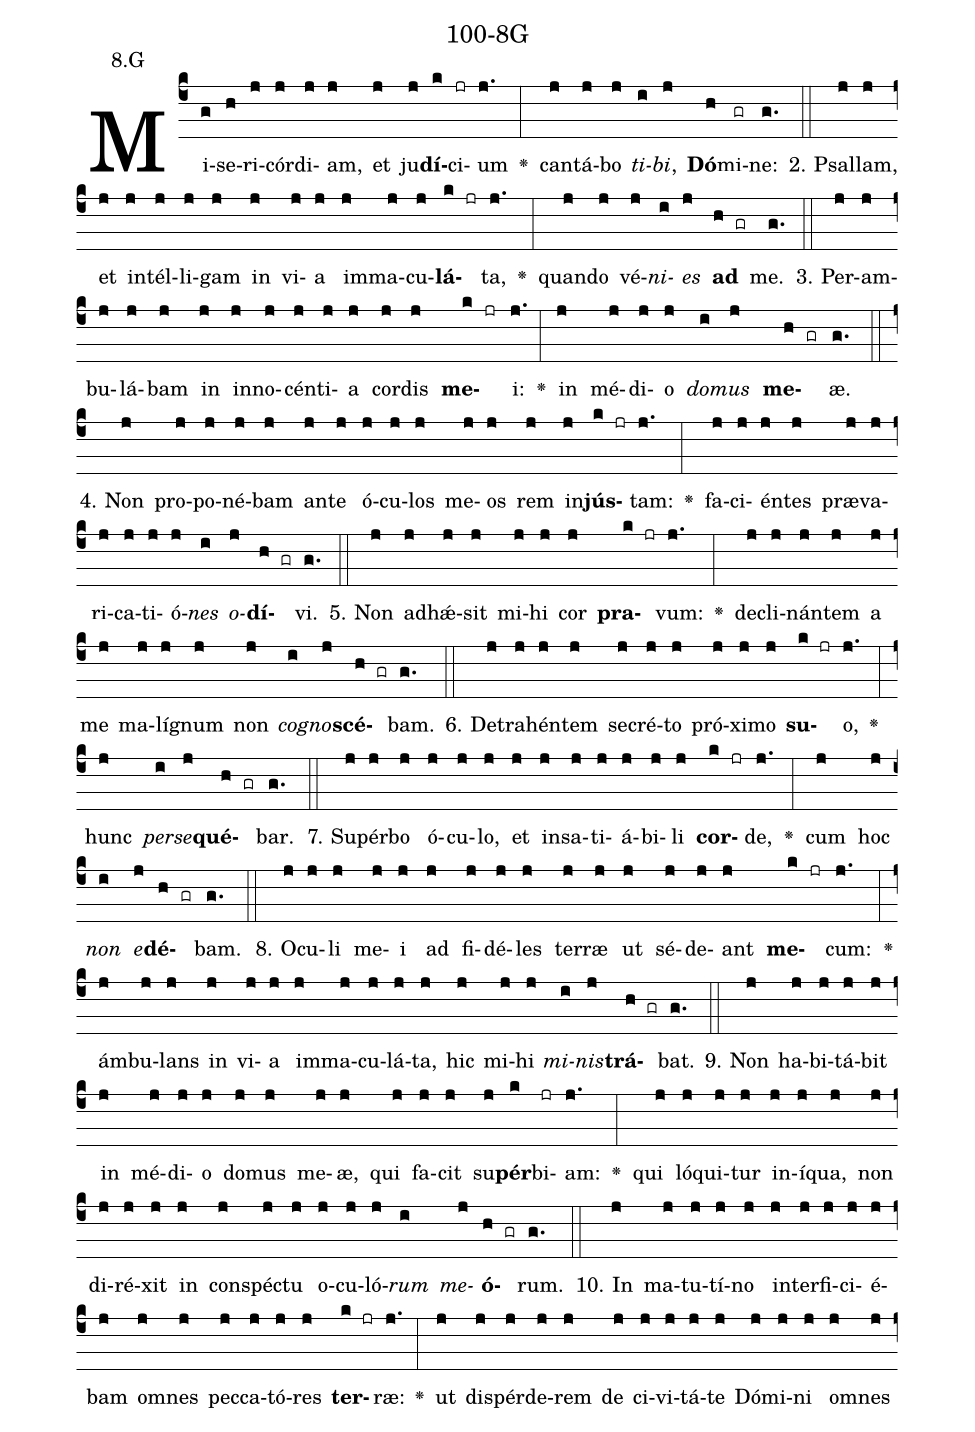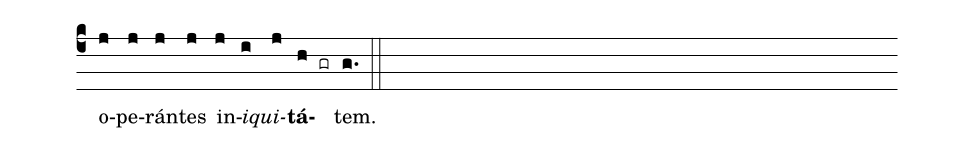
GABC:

name: 100-8G;
annotation: 8.G;
%%
(c4)Mi(g)se(h)ri(j)cór(j)di(j)am,(j) et(j) ju(j)<b>dí</b>(k)ci(jr)um(j.) <v>\greheightstar</v>(:) can(j)tá(j)bo(j) <i>ti</i>(i)<i>bi</i>,(j) <b>Dó</b>(h)mi(gr)ne:(g.) (::)
2. Psal(j)lam,(j) et(j) in(j)tél(j)li(j)gam(j) in(j) vi(j)a(j) im(j)ma(j)cu(j)<b>lá</b>(k jr)ta,(j.) <v>\greheightstar</v>(:) quan(j)do(j) vé(j)<i>ni</i>(i)<i>es</i>(j) <b>ad</b>(h gr) me.(g.) (::)
3. Per(j)am(j)bu(j)lá(j)bam(j) in(j) in(j)no(j)cén(j)ti(j)a(j) cor(j)dis(j) <b>me</b>(k jr)i:(j.) <v>\greheightstar</v>(:) in(j) mé(j)di(j)o(j) <i>do</i>(i)<i>mus</i>(j) <b>me</b>(h gr)æ.(g.) (::)
4. Non(j) pro(j)po(j)né(j)bam(j) an(j)te(j) ó(j)cu(j)los(j) me(j)os(j) rem(j) in(j)<b>jús</b>(k jr)tam:(j.) <v>\greheightstar</v>(:) fa(j)ci(j)én(j)tes(j) præ(j)va(j)ri(j)ca(j)ti(j)ó(j)<i>nes</i>(i) <i>o</i>(j)<b>dí</b>(h gr)vi.(g.) (::)
5. Non(j) ad(j)hǽ(j)sit(j) mi(j)hi(j) cor(j) <b>pra</b>(k jr)vum:(j.) <v>\greheightstar</v>(:) de(j)cli(j)nán(j)tem(j) a(j) me(j) ma(j)lí(j)gnum(j) non(j) <i>co</i>(i)<i>gno</i>(j)<b>scé</b>(h gr)bam.(g.) (::)
6. De(j)tra(j)hén(j)tem(j) se(j)cré(j)to(j) pró(j)xi(j)mo(j) <b>su</b>(k jr)o,(j.) <v>\greheightstar</v>(:) hunc(j) <i>per</i>(i)<i>se</i>(j)<b>qué</b>(h gr)bar.(g.) (::)
7. Su(j)pér(j)bo(j) ó(j)cu(j)lo,(j) et(j) in(j)sa(j)ti(j)á(j)bi(j)li(j) <b>cor</b>(k jr)de,(j.) <v>\greheightstar</v>(:) cum(j) hoc(j) <i>non</i>(i) <i>e</i>(j)<b>dé</b>(h gr)bam.(g.) (::)
8. O(j)cu(j)li(j) me(j)i(j) ad(j) fi(j)dé(j)les(j) ter(j)ræ(j) ut(j) sé(j)de(j)ant(j) <b>me</b>(k jr)cum:(j.) <v>\greheightstar</v>(:) ám(j)bu(j)lans(j) in(j) vi(j)a(j) im(j)ma(j)cu(j)lá(j)ta,(j) hic(j) mi(j)hi(j) <i>mi</i>(i)<i>nis</i>(j)<b>trá</b>(h gr)bat.(g.) (::)
9. Non(j) ha(j)bi(j)tá(j)bit(j) in(j) mé(j)di(j)o(j) do(j)mus(j) me(j)æ,(j) qui(j) fa(j)cit(j) su(j)<b>pér</b>(k)bi(jr)am:(j.) <v>\greheightstar</v>(:) qui(j) ló(j)qui(j)tur(j) in(j)í(j)qua,(j) non(j) di(j)ré(j)xit(j) in(j) con(j)spéc(j)tu(j) o(j)cu(j)ló(j)<i>rum</i>(i) <i>me</i>(j)<b>ó</b>(h gr)rum.(g.) (::)
10. In(j) ma(j)tu(j)tí(j)no(j) in(j)ter(j)fi(j)ci(j)é(j)bam(j) om(j)nes(j) pec(j)ca(j)tó(j)res(j) <b>ter</b>(k jr)ræ:(j.) <v>\greheightstar</v>(:) ut(j) dis(j)pér(j)de(j)rem(j) de(j) ci(j)vi(j)tá(j)te(j) Dó(j)mi(j)ni(j) om(j)nes(j) o(j)pe(j)rán(j)tes(j) in(j)<i>i</i>(i)<i>qui</i>(j)<b>tá</b>(h gr)tem.(g.) (::)
